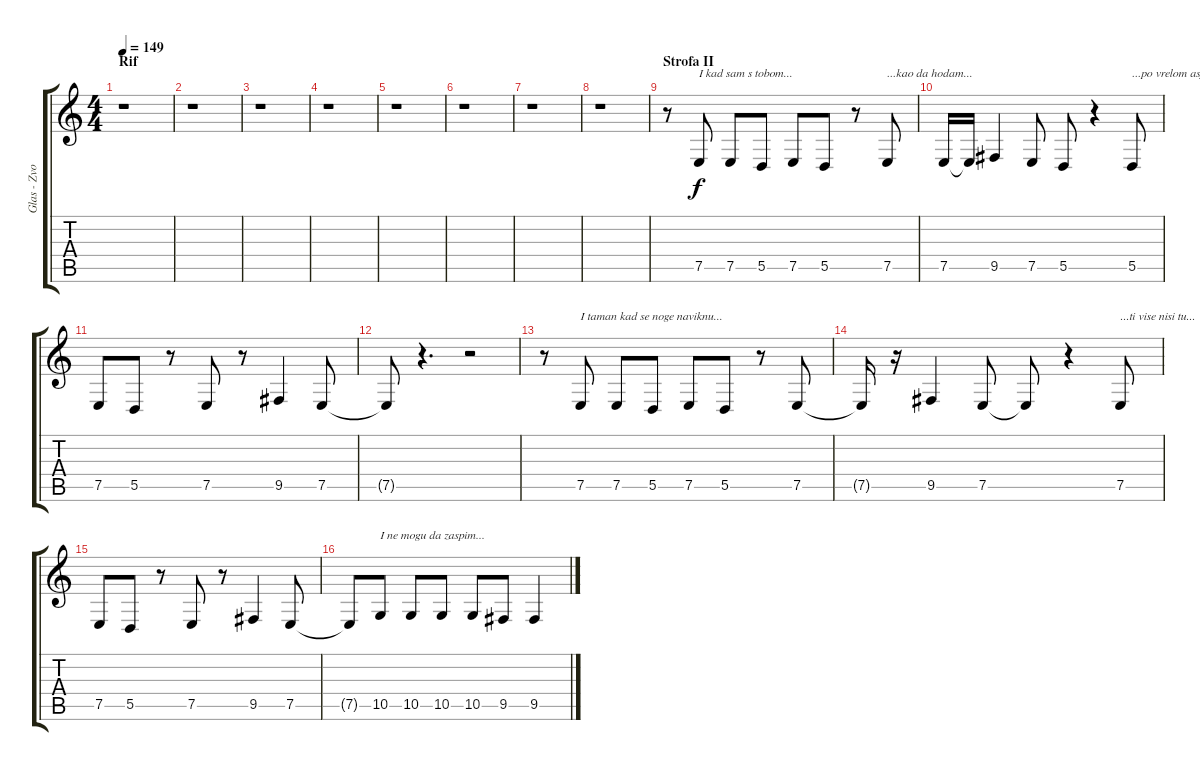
\track ("Glas - Zvonko Djukic Djule" "Glas - Zvo") {instrument lead2sawtooth}
\staff {score tabs}
\tuning (E4 B3 G3 D3 A2 E2) {hide}
\ts (4 4)
\section ("" "Rif")
\tempo 149
\clef g2
\ks c
r.1{dy f} |
r.1 |
r.1 |
r.1 |
r.1 |
r.1 |
r.1 |
r.1 |
\section ("" "Strofa II")
r.8 7.5.8{txt "I kad sam s tobom..."} 7.5.8 5.5.8 7.5.8 5.5.8 r.8 7.5.8{txt "...kao da hodam..."} |
7.5.16 7.5{t}.16 9.5.4 7.5.8 5.5.8 r.4 5.5.8{txt "...po vrelom asfaltu..."} |
7.5.8 5.5.8 r.8 7.5.8 r.8 9.5.4 7.5.8 |
7.5{t}.8 r.4{d} r.2 |
r.8 7.5.8{txt "I taman kad se noge naviknu..."} 7.5.8 5.5.8 7.5.8 5.5.8 r.8 7.5.8 |
7.5{t}.16 r.16 9.5.4 7.5.8 7.5{t}.8 r.4 7.5.8{txt "...ti vise nisi tu..."} |
7.5.8 5.5.8 r.8 7.5.8 r.8 9.5.4 7.5.8 |
7.5{t}.8 10.5.8{txt "I ne mogu da zaspim..."} 10.5.8 10.5.8 10.5.8 9.5.8 9.5.4
